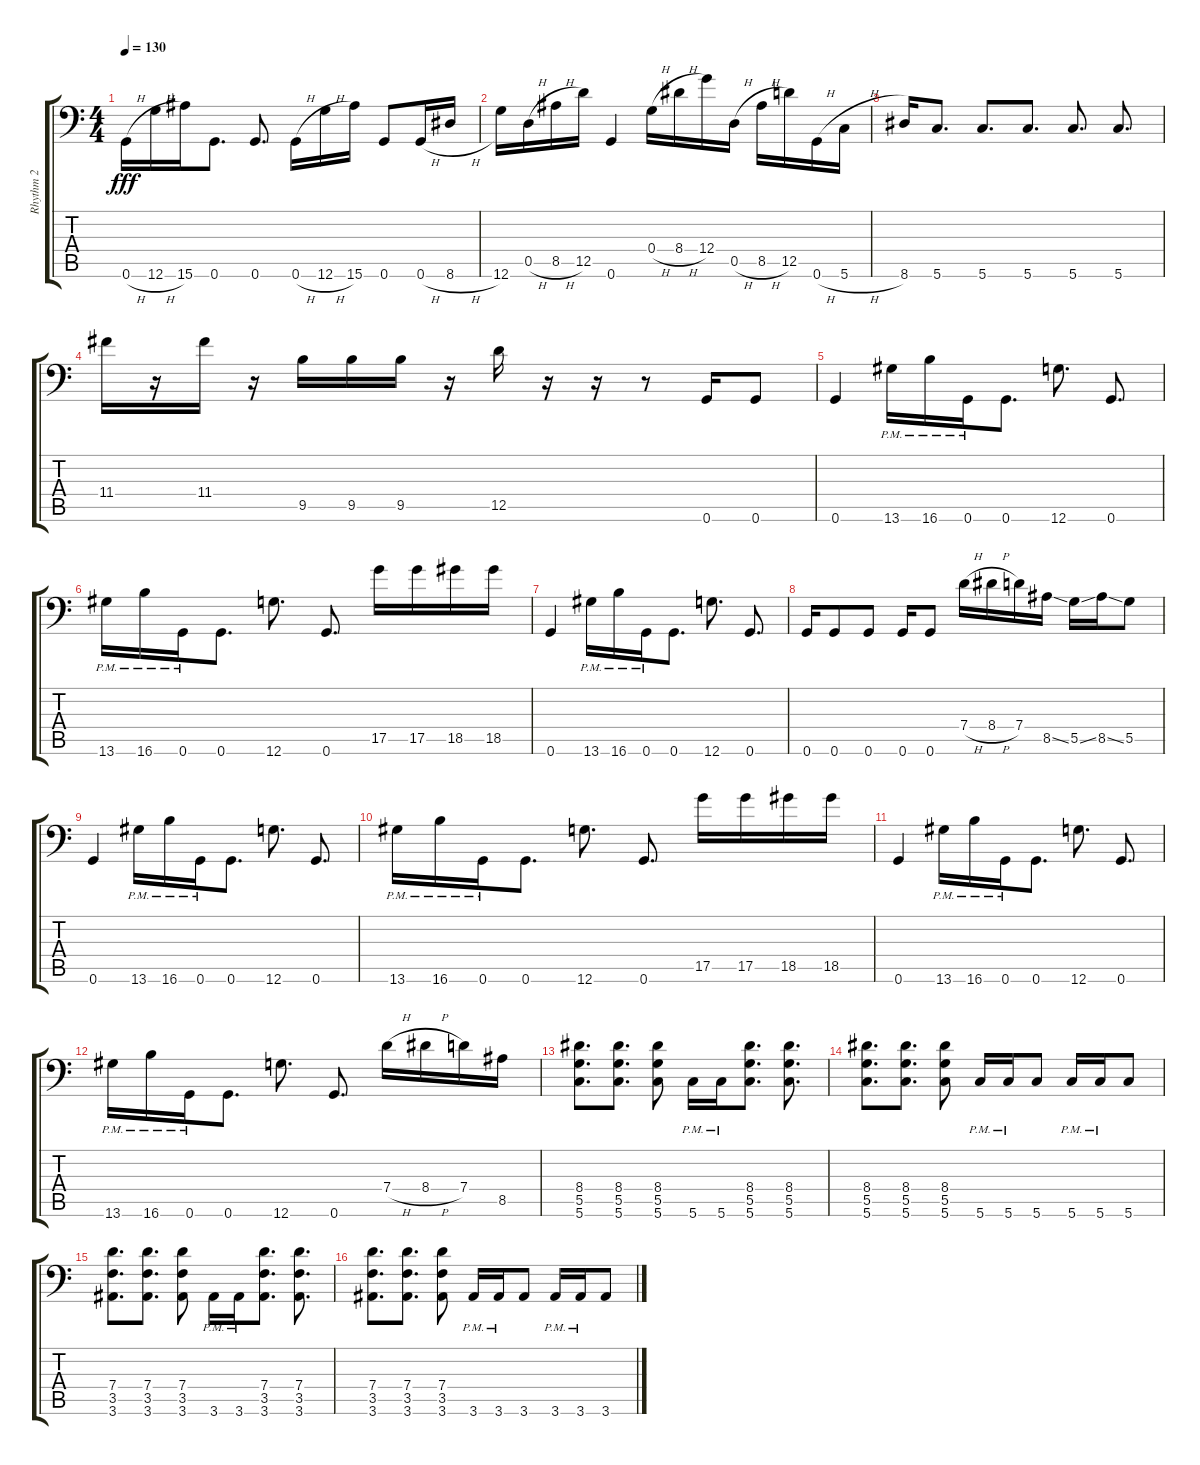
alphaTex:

\track ("Rhythm 2" "Rhythm 2") {instrument distortionguitar}
\staff {score tabs}
\tuning (A3 E3 C3 G2 D2 G1) {hide}
\ts (4 4)
\tempo 130
\clef f4
\ks c
0.6{h}.16{dy fff} 12.6{h}.16 15.6.16 0.6.8{d} 0.6.8{d} 0.6{h}.16 12.6{h}.16 15.6.16 0.6.8 0.6{h}.16 8.6{h}.16 |
12.6.16 0.5{h}.16 8.5{h}.16 12.5.16 0.6.4 0.4{h}.16 8.4{h}.16 12.4.16 0.5{h}.16 8.5{h}.16 12.5.16 0.6{h}.16 5.6{h}.16 |
8.6.16 5.6.8{d} 5.6.8{d} 5.6.8{d} 5.6.8{d} 5.6.8{d} |
11.4.16 r.16 11.4.16 r.16 9.5.16 9.5.16 9.5.16 r.16 12.5.16 r.16 r.16 r.8 0.6.16 0.6.8 |
0.6.4 13.6{pm}.16 16.6{pm}.16 0.6{pm}.16 0.6.8{d} 12.6.8{d} 0.6.8{d} |
13.6{pm}.16 16.6{pm}.16 0.6{pm}.16 0.6.8{d} 12.6.8{d} 0.6.8{d} 17.5.16 17.5.16 18.5.16 18.5.16 |
0.6.4 13.6{pm}.16 16.6{pm}.16 0.6{pm}.16 0.6.8{d} 12.6.8{d} 0.6.8{d} |
0.6.16 0.6.8 0.6.8 0.6.16 0.6.8 7.4{h}.16 8.4{h}.16 7.4.16 8.5{ss}.16 5.5{ss}.16 8.5{ss}.16 5.5.8 |
0.6.4 13.6{pm}.16 16.6{pm}.16 0.6{pm}.16 0.6.8{d} 12.6.8{d} 0.6.8{d} |
13.6{pm}.16 16.6{pm}.16 0.6{pm}.16 0.6.8{d} 12.6.8{d} 0.6.8{d} 17.5.16 17.5.16 18.5.16 18.5.16 |
0.6.4 13.6{pm}.16 16.6{pm}.16 0.6{pm}.16 0.6.8{d} 12.6.8{d} 0.6.8{d} |
13.6{pm}.16 16.6{pm}.16 0.6{pm}.16 0.6.8{d} 12.6.8{d} 0.6.8{d} 7.4{h}.16 8.4{h}.16 7.4.16 8.5.16 |
(8.4 5.5 5.6).8{d} (8.4 5.5 5.6).8{d} (8.4 5.5 5.6).8 5.6{pm}.16 5.6{pm}.16 (8.4 5.5 5.6).8{d} (8.4 5.5 5.6).8{d} |
(8.4 5.5 5.6).8{d} (8.4 5.5 5.6).8{d} (8.4 5.5 5.6).8 5.6{pm}.16 5.6{pm}.16 5.6.8 5.6{pm}.16 5.6{pm}.16 5.6.8 |
(7.4 3.5 3.6).8{d} (7.4 3.5 3.6).8{d} (7.4 3.5 3.6).8 3.6{pm}.16 3.6{pm}.16 (7.4 3.5 3.6).8{d} (7.4 3.5 3.6).8{d} |
(7.4 3.5 3.6).8{d} (7.4 3.5 3.6).8{d} (7.4 3.5 3.6).8 3.6{pm}.16 3.6{pm}.16 3.6.8 3.6{pm}.16 3.6{pm}.16 3.6.8
